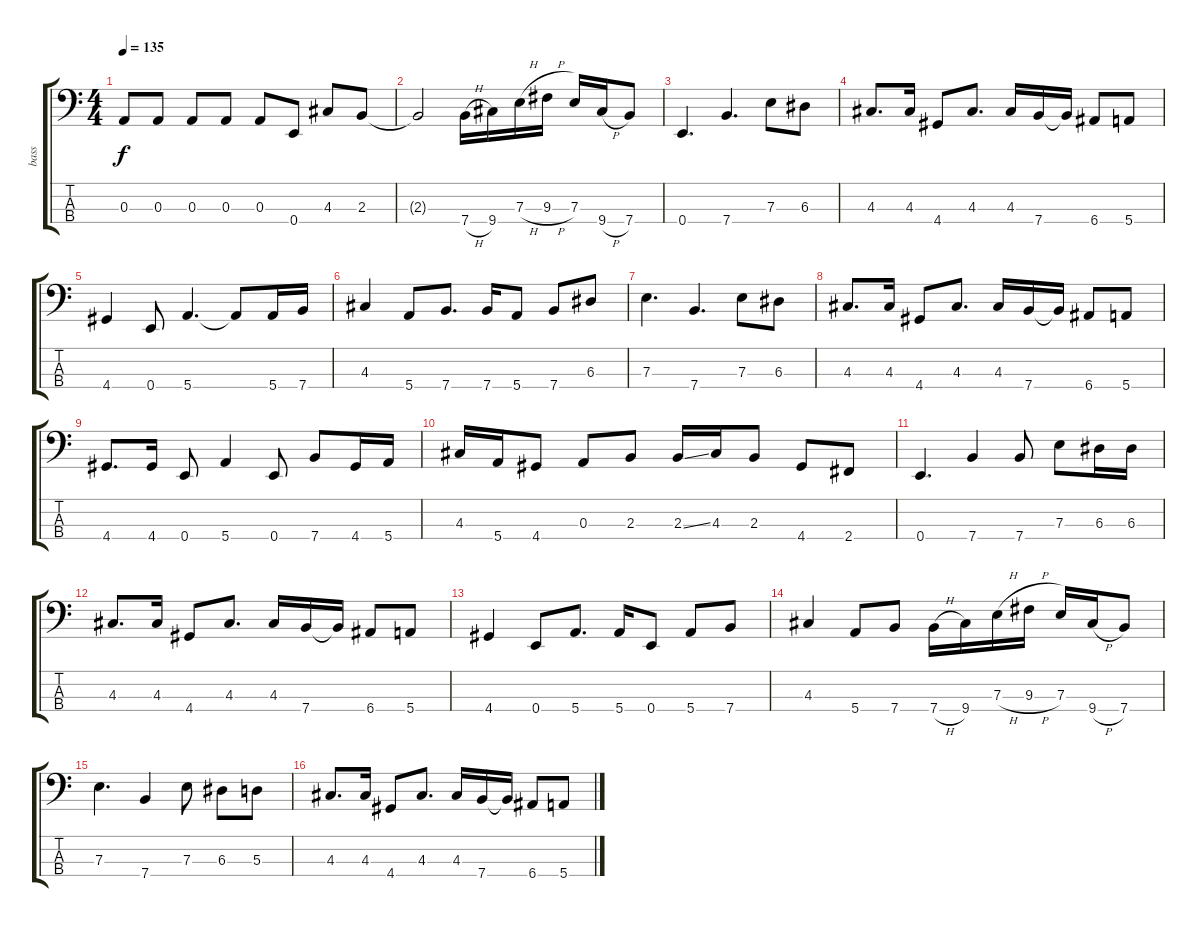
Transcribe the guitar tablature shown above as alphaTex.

\track ("bass" "bass") {instrument electricbassfinger}
\staff {score tabs}
\tuning (G2 D2 A1 E1) {hide}
\ts (4 4)
\tempo 135
\clef f4
\ks c
0.3.8{dy f} 0.3.8 0.3.8 0.3.8 0.3.8 0.4.8 4.3.8 2.3.8 |
2.3{t}.2 7.4{h}.16 9.4.16 7.3{h}.16 9.3{h}.16 7.3.16 9.4{h}.16 7.4.8 |
0.4.4{d} 7.4.4{d} 7.3.8 6.3.8 |
4.3.8{d} 4.3.16 4.4.8 4.3.8{d} 4.3.16 7.4.16 7.4{t}.16 6.4.8 5.4.8 |
4.4.4 0.4.8 5.4.4{d} 5.4{t}.8 5.4.16 7.4.16 |
4.3.4 5.4.8 7.4.8{d} 7.4.16 5.4.8 7.4.8 6.3.8 |
7.3.4{d} 7.4.4{d} 7.3.8 6.3.8 |
4.3.8{d} 4.3.16 4.4.8 4.3.8{d} 4.3.16 7.4.16 7.4{t}.16 6.4.8 5.4.8 |
4.4.8{d} 4.4.16 0.4.8 5.4.4 0.4.8 7.4.8 4.4.16 5.4.16 |
4.3.16 5.4.16 4.4.8 0.3.8 2.3.8 2.3{ss}.16 4.3.16 2.3.8 4.4.8 2.4.8 |
0.4.4{d} 7.4.4 7.4.8 7.3.8 6.3.16 6.3.16 |
4.3.8{d} 4.3.16 4.4.8 4.3.8{d} 4.3.16 7.4.16 7.4{t}.16 6.4.8 5.4.8 |
4.4.4 0.4.8 5.4.8{d} 5.4.16 0.4.8 5.4.8 7.4.8 |
4.3.4 5.4.8 7.4.8 7.4{h}.16 9.4.16 7.3{h}.16 9.3{h}.16 7.3.16 9.4{h}.16 7.4.8 |
7.3.4{d} 7.4.4 7.3.8 6.3.8 5.3.8 |
4.3.8{d} 4.3.16 4.4.8 4.3.8{d} 4.3.16 7.4.16 7.4{t}.16 6.4.8 5.4.8
